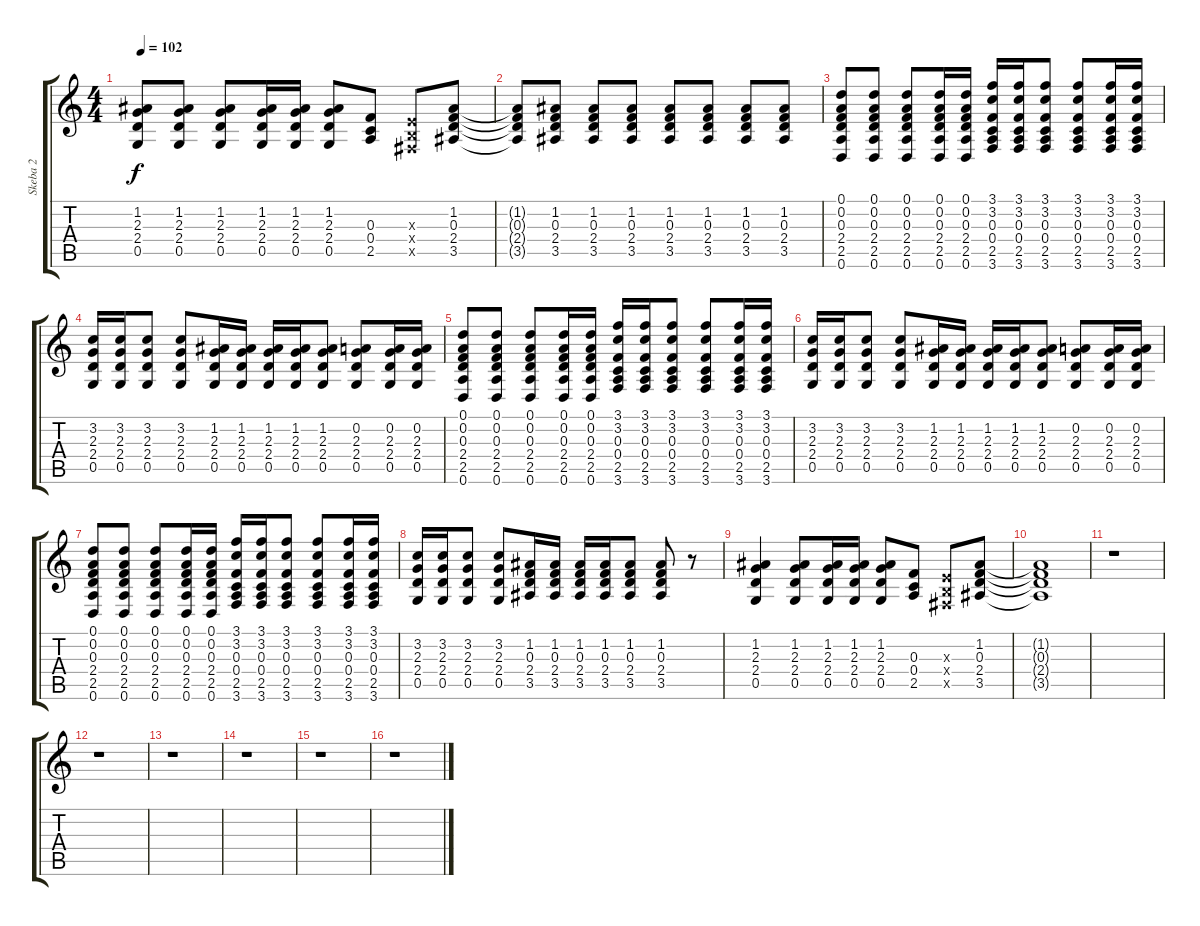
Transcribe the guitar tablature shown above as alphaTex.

\track ("Skeba 2" "Skeba 2") {instrument acousticguitarsteel}
\staff {score tabs}
\tuning (D4 A3 F3 C3 G2 D2) {hide}
\ts (4 4)
\tempo 102
\clef g2
\ks c
(1.2{t} 2.3{t} 2.4{t} 0.5{t}).8{dy f} (1.2 2.3 2.4 0.5).8 (1.2 2.3 2.4 0.5).8 (1.2 2.3 2.4 0.5).16 (1.2 2.3 2.4 0.5).16 (1.2 2.3 2.4 0.5).8 (0.3 0.4 2.5).8 (-1.3{x} -1.4{x} -1.5{x}).8 (1.2 0.3 2.4 3.5).8 |
(1.2{t} 0.3{t} 2.4{t} 3.5{t}).8 (1.2 0.3 2.4 3.5).8 (1.2 0.3 2.4 3.5).8 (1.2 0.3 2.4 3.5).8 (1.2 0.3 2.4 3.5).8 (1.2 0.3 2.4 3.5).8 (1.2 0.3 2.4 3.5).8 (1.2 0.3 2.4 3.5).8 |
(0.1 0.2 0.3 2.4 2.5 0.6).8 (0.1 0.2 0.3 2.4 2.5 0.6).8 (0.1 0.2 0.3 2.4 2.5 0.6).8 (0.1 0.2 0.3 2.4 2.5 0.6).16 (0.1 0.2 0.3 2.4 2.5 0.6).16 (3.1 3.2 0.3 0.4 2.5 3.6).16 (3.1 3.2 0.3 0.4 2.5 3.6).16 (3.1 3.2 0.3 0.4 2.5 3.6).8 (3.1 3.2 0.3 0.4 2.5 3.6).8 (3.1 3.2 0.3 0.4 2.5 3.6).16 (3.1 3.2 0.3 0.4 2.5 3.6).16 |
(3.2 2.3 2.4 0.5).16 (3.2 2.3 2.4 0.5).16 (3.2 2.3 2.4 0.5).8 (3.2 2.3 2.4 0.5).8 (1.2 2.3 2.4 0.5).16 (1.2 2.3 2.4 0.5).16 (1.2 2.3 2.4 0.5).16 (1.2 2.3 2.4 0.5).16 (1.2 2.3 2.4 0.5).8 (0.2 2.3 2.4 0.5).8 (0.2 2.3 2.4 0.5).16 (0.2 2.3 2.4 0.5).16 |
(0.1 0.2 0.3 2.4 2.5 0.6).8 (0.1 0.2 0.3 2.4 2.5 0.6).8 (0.1 0.2 0.3 2.4 2.5 0.6).8 (0.1 0.2 0.3 2.4 2.5 0.6).16 (0.1 0.2 0.3 2.4 2.5 0.6).16 (3.1 3.2 0.3 0.4 2.5 3.6).16 (3.1 3.2 0.3 0.4 2.5 3.6).16 (3.1 3.2 0.3 0.4 2.5 3.6).8 (3.1 3.2 0.3 0.4 2.5 3.6).8 (3.1 3.2 0.3 0.4 2.5 3.6).16 (3.1 3.2 0.3 0.4 2.5 3.6).16 |
(3.2 2.3 2.4 0.5).16 (3.2 2.3 2.4 0.5).16 (3.2 2.3 2.4 0.5).8 (3.2 2.3 2.4 0.5).8 (1.2 2.3 2.4 0.5).16 (1.2 2.3 2.4 0.5).16 (1.2 2.3 2.4 0.5).16 (1.2 2.3 2.4 0.5).16 (1.2 2.3 2.4 0.5).8 (0.2 2.3 2.4 0.5).8 (0.2 2.3 2.4 0.5).16 (0.2 2.3 2.4 0.5).16 |
(0.1 0.2 0.3 2.4 2.5 0.6).8 (0.1 0.2 0.3 2.4 2.5 0.6).8 (0.1 0.2 0.3 2.4 2.5 0.6).8 (0.1 0.2 0.3 2.4 2.5 0.6).16 (0.1 0.2 0.3 2.4 2.5 0.6).16 (3.1 3.2 0.3 0.4 2.5 3.6).16 (3.1 3.2 0.3 0.4 2.5 3.6).16 (3.1 3.2 0.3 0.4 2.5 3.6).8 (3.1 3.2 0.3 0.4 2.5 3.6).8 (3.1 3.2 0.3 0.4 2.5 3.6).16 (3.1 3.2 0.3 0.4 2.5 3.6).16 |
(3.2 2.3 2.4 0.5).16 (3.2 2.3 2.4 0.5).16 (3.2 2.3 2.4 0.5).8 (3.2 2.3 2.4 0.5).8 (1.2 0.3 2.4 3.5).16 (1.2 0.3 2.4 3.5).16 (1.2 0.3 2.4 3.5).16 (1.2 0.3 2.4 3.5).16 (1.2 0.3 2.4 3.5).8 (1.2 0.3 2.4 3.5).8 r.8 |
(1.2 2.3 2.4 0.5).4 (1.2 2.3 2.4 0.5).8 (1.2 2.3 2.4 0.5).16 (1.2 2.3 2.4 0.5).16 (1.2 2.3 2.4 0.5).8 (0.3 0.4 2.5).8 (-1.3{x} -1.4{x} -1.5{x}).8 (1.2 0.3 2.4 3.5).8 |
(1.2{t} 0.3{t} 2.4{t} 3.5{t}).1 |
r.1 |
r.1 |
r.1 |
r.1 |
r.1 |
r.1
